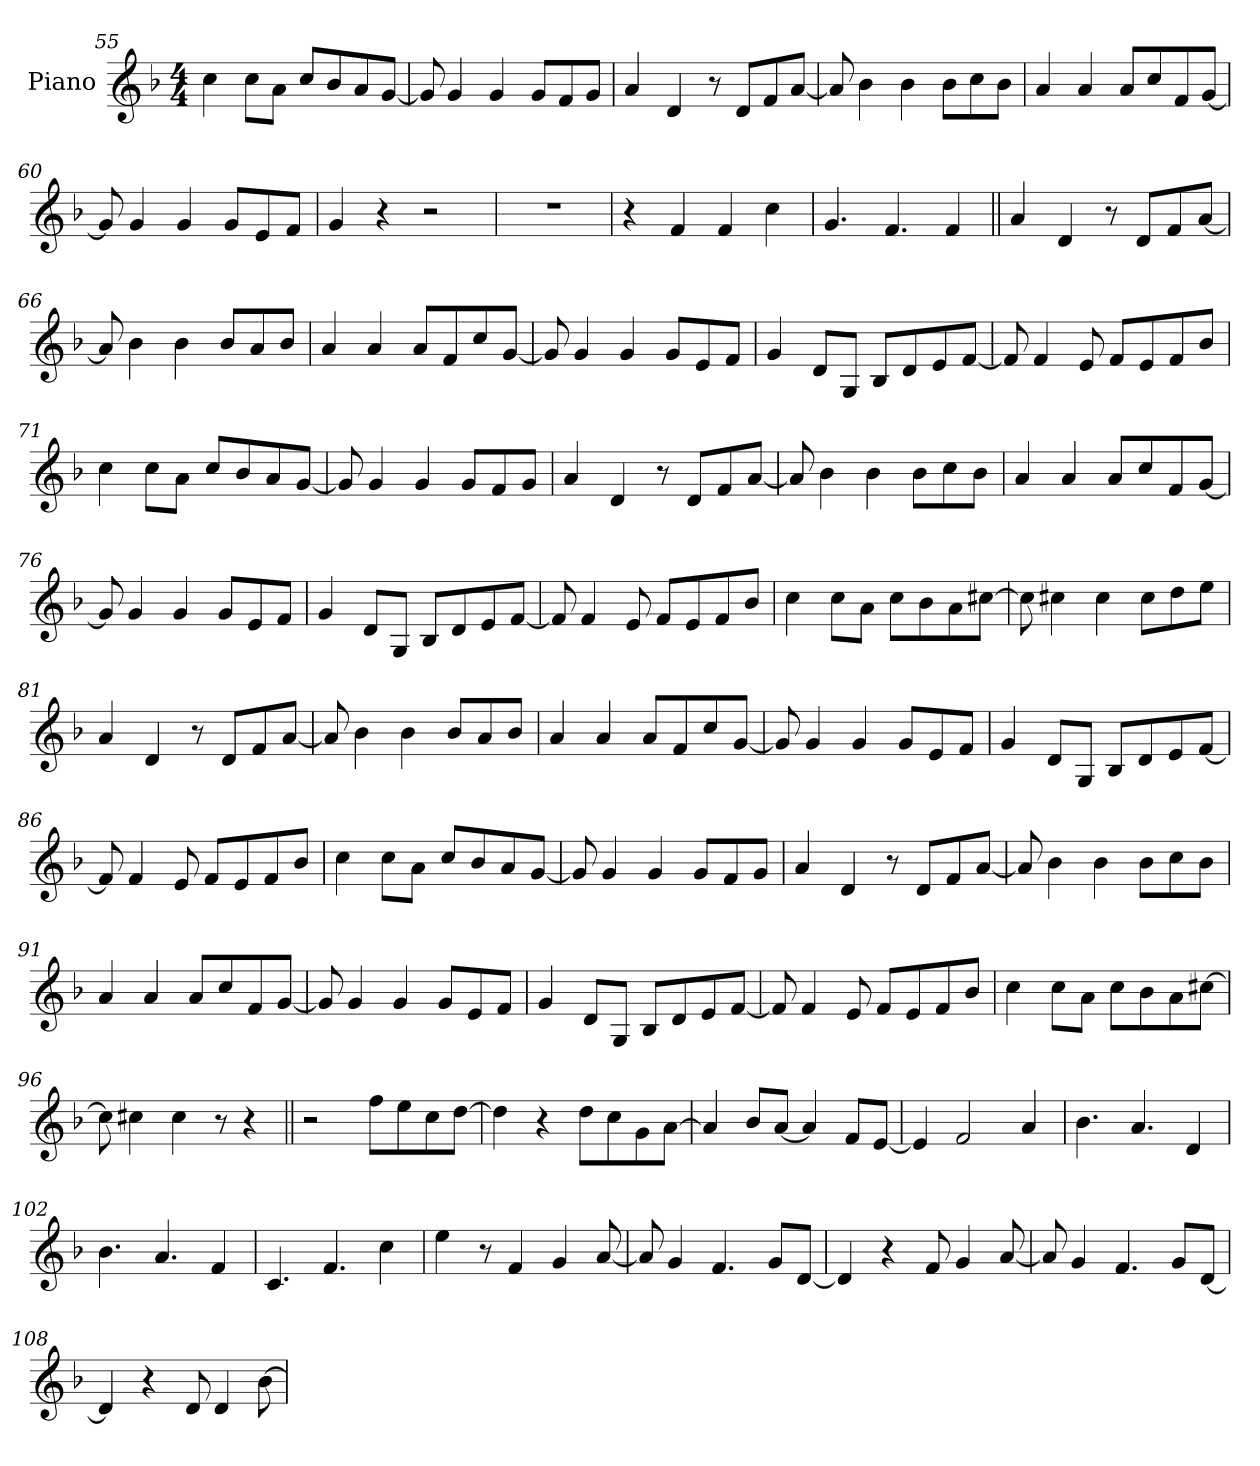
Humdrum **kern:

**kern
*part1
*staff1
*I"Piano
*I'Pno.
*clefG2
*k[b-]
*M4/4
=55
4cc
8ccL
8aJ
8ccL
8b-
8a
[8gJ
=56
8g]
4g
4g
8gL
8f
8gJ
=57
4a
4d
8r
8dL
8f
[8aJ
=58
8a]
4b-
4b-
8b-L
8cc
8b-J
=59
4a
4a
8aL
8cc
8f
[8gJ
=60
8g]
4g
4g
8gL
8e
8fJ
=61
4g
4r
2r
=62
1r
=63
4r
4f
4f
4cc
=64
4.g
4.f
4f
=65||
4a
4d
8r
8dL
8f
[8aJ
=66
8a]
4b-
4b-
8b-L
8a
8b-J
=67
4a
4a
8aL
8f
8cc
[8gJ
=68
8g]
4g
4g
8gL
8e
8fJ
=69
4g
8dL
8GJ
8B-L
8d
8e
[8fJ
=70
8f]
4f
8e
8fL
8e
8f
8b-J
=71
4cc
8ccL
8aJ
8ccL
8b-
8a
[8gJ
=72
8g]
4g
4g
8gL
8f
8gJ
=73
4a
4d
8r
8dL
8f
[8aJ
=74
8a]
4b-
4b-
8b-L
8cc
8b-J
=75
4a
4a
8aL
8cc
8f
[8gJ
=76
8g]
4g
4g
8gL
8e
8fJ
=77
4g
8dL
8GJ
8B-L
8d
8e
[8fJ
=78
8f]
4f
8e
8fL
8e
8f
8b-J
=79
4cc
8ccL
8aJ
8ccL
8b-
8a
[8cc#XJ
=80
8cc#]
4cc#X
4cc#
8cc#L
8dd
8eeJ
=81
4a
4d
8r
8dL
8f
[8aJ
=82
8a]
4b-
4b-
8b-L
8a
8b-J
=83
4a
4a
8aL
8f
8cc
[8gJ
=84
8g]
4g
4g
8gL
8e
8fJ
=85
4g
8dL
8GJ
8B-L
8d
8e
[8fJ
=86
8f]
4f
8e
8fL
8e
8f
8b-J
=87
4cc
8ccL
8aJ
8ccL
8b-
8a
[8gJ
=88
8g]
4g
4g
8gL
8f
8gJ
=89
4a
4d
8r
8dL
8f
[8aJ
=90
8a]
4b-
4b-
8b-L
8cc
8b-J
=91
4a
4a
8aL
8cc
8f
[8gJ
=92
8g]
4g
4g
8gL
8e
8fJ
=93
4g
8dL
8GJ
8B-L
8d
8e
[8fJ
=94
8f]
4f
8e
8fL
8e
8f
8b-J
=95
4cc
8ccL
8aJ
8ccL
8b-
8a
[8cc#XJ
=96
8cc#]
4cc#X
4cc#
8r
4r
=97||
2r
8ff!L
8ee!
8cc!
[8dd!J
=98
4dd!]
4r
8dd!L
8cc!
8g!
[8a!J
=99
4a!]
8b-!L
[8a!J
4a!]
8f!L
[8e!J
=100
4e!]
2f!
4a!
=101
4.b-!
4.a!
4d!
=102
4.b-!
4.a!
4f!
=103
4.c!
4.f!
4cc!
=104
4ee!
8r
4f
4g
[8a
=105
8a]
4g
4.f
8gL
[8dJ
=106
4d]
4r
8f
4g
[8a
=107
8a]
4g
4.f
8gL
[8dJ
=108
4d]
4r
8d
4d
[8b-
=
*-
